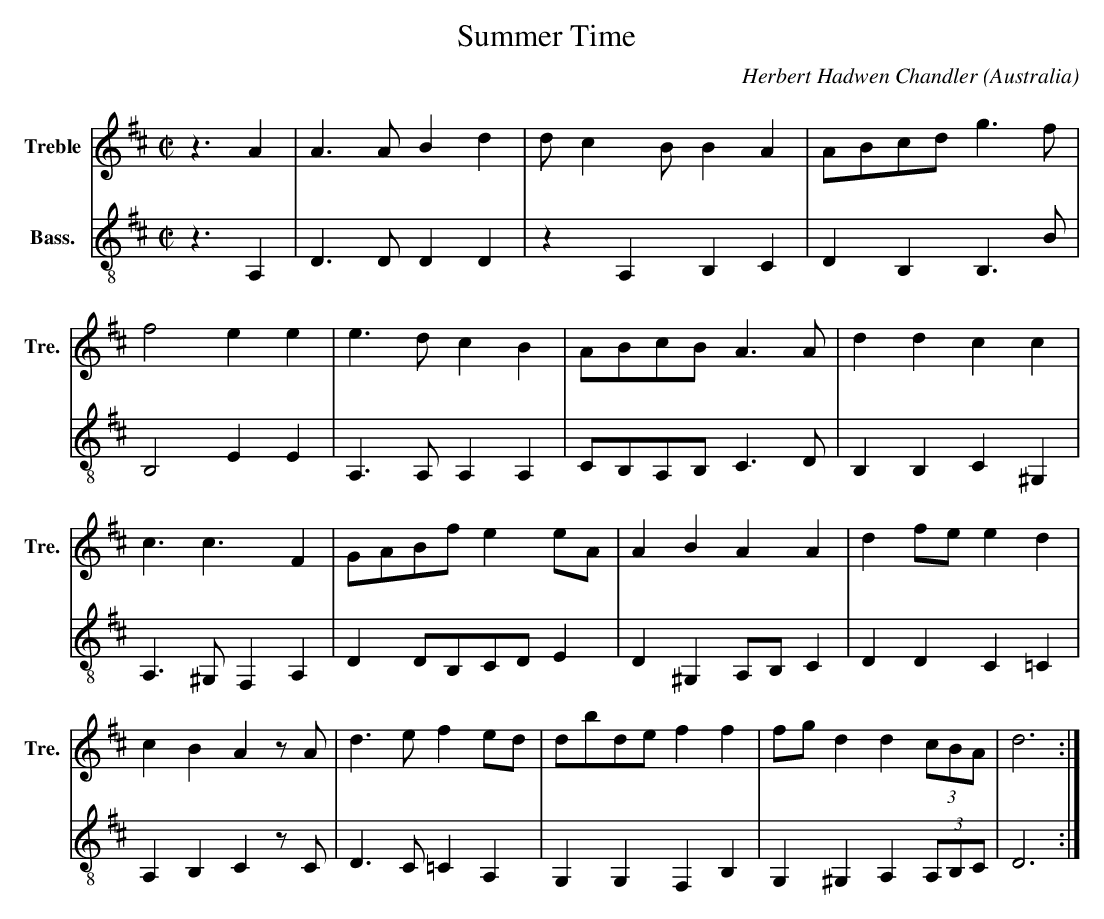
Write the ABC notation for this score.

X:1
T:Summer Time
C:Herbert Hadwen Chandler
O:Australia
L:1/8
M:C|
K:D
V:1 clef=treble name=Treble sname=Tre.
z3A2|A3AB2d2 | dc2BB2A2 | ABcdg3f|
f4e2e2 | e3dc2B2 | ABcBA3A | d2d2c2c2 |
c3c3F2|GABfe2eA | A2B2A2A2 | d2fee2d2 |
c2B2A2zA | d3ef2ed | dbdef2f2 | fgd2d2(3cBA | d6:|
V:2 clef=treble-8 name=Bass.
z3A,2|D3DD2D2 | z2A,2B,2C2 | D2B,2B,3B |
B,4E2E2 | A,3A,A,2A,2 | CB,A,B,C3D | B,2B,2C2^G,2 |
A,3^G,F,2A,2 | D2DB,CDE2 | D2^G,2A,B,C2 | D2D2C2=C2 |
A,2B,2C2zC | D3C=C2A,2 | G,2G,2F,2B,2 | G,2^G,2A,2(3A,B,C | D6:|
